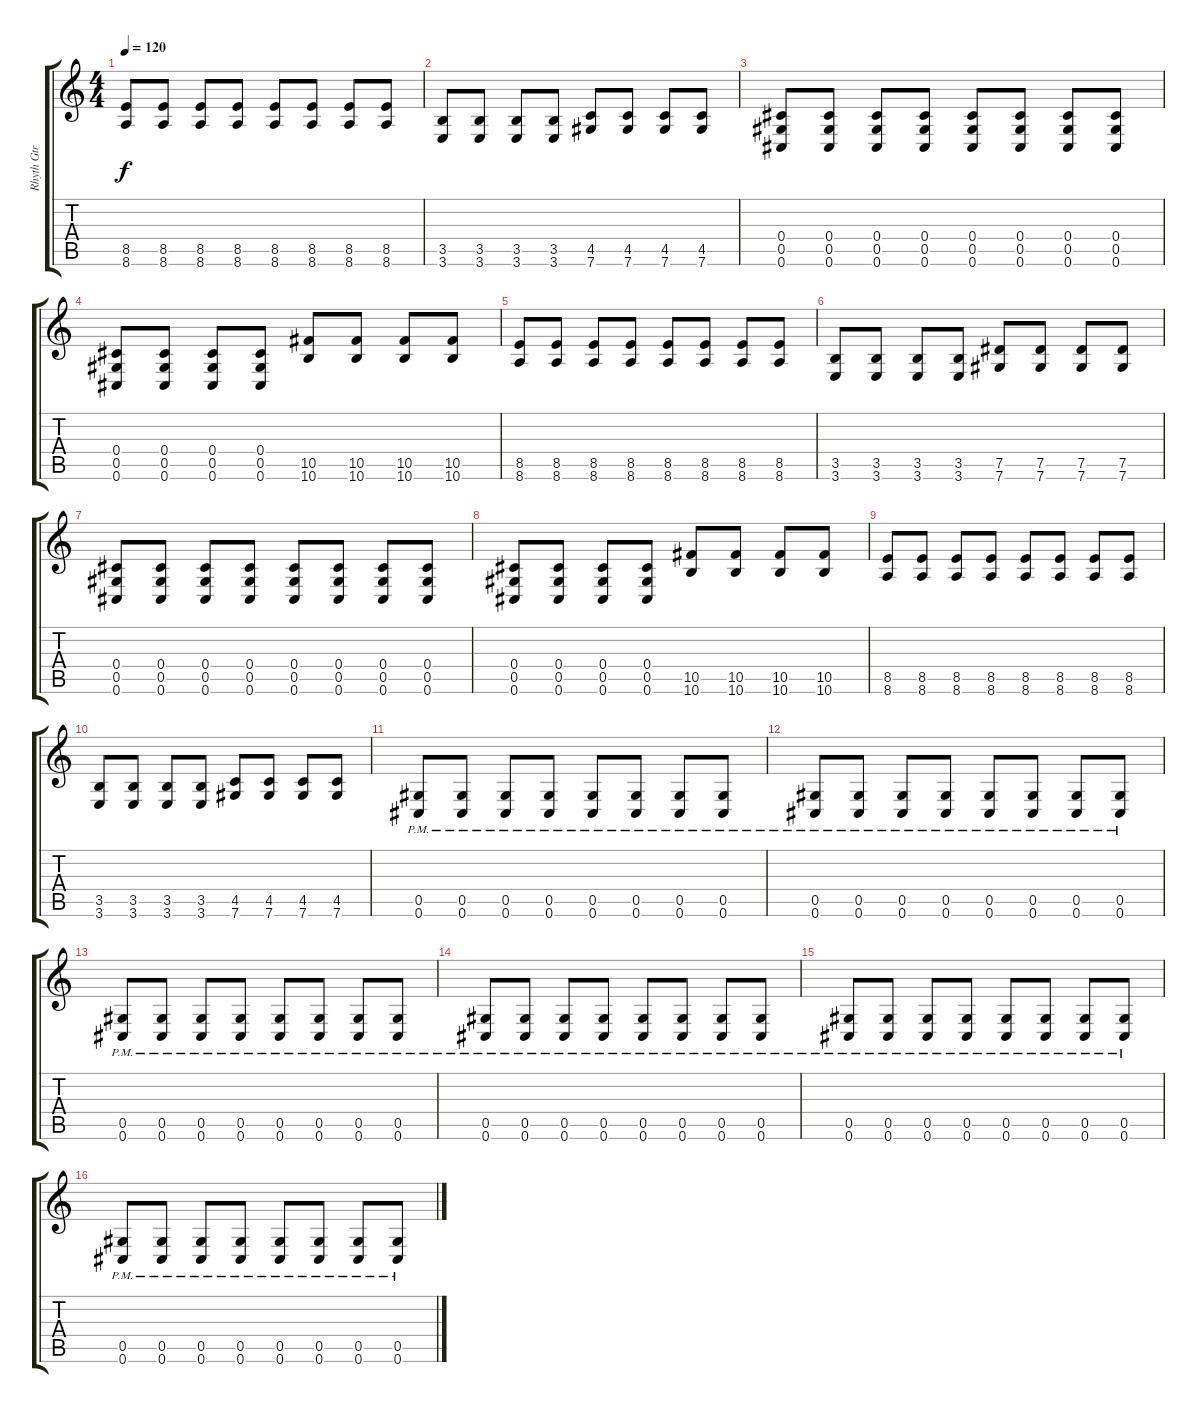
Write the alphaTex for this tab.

\track ("Rhyth Gtr R" "Rhyth Gtr ") {instrument overdrivenguitar}
\staff {score tabs}
\tuning (Eb4 Ab3 Gb3 Db3 Ab2 Db2) {hide}
\ts (4 4)
\tempo 120
\clef g2
\ks c
(8.5 8.6).8{dy f} (8.5 8.6).8 (8.5 8.6).8 (8.5 8.6).8 (8.5 8.6).8 (8.5 8.6).8 (8.5 8.6).8 (8.5 8.6).8 |
(3.5 3.6).8 (3.5 3.6).8 (3.5 3.6).8 (3.5 3.6).8 (4.5 7.6).8 (4.5 7.6).8 (4.5 7.6).8 (4.5 7.6).8 |
(0.4 0.5 0.6).8 (0.4 0.5 0.6).8 (0.4 0.5 0.6).8 (0.4 0.5 0.6).8 (0.4 0.5 0.6).8 (0.4 0.5 0.6).8 (0.4 0.5 0.6).8 (0.4 0.5 0.6).8 |
(0.4 0.5 0.6).8 (0.4 0.5 0.6).8 (0.4 0.5 0.6).8 (0.4 0.5 0.6).8 (10.5 10.6).8 (10.5 10.6).8 (10.5 10.6).8 (10.5 10.6).8 |
(8.5 8.6).8 (8.5 8.6).8 (8.5 8.6).8 (8.5 8.6).8 (8.5 8.6).8 (8.5 8.6).8 (8.5 8.6).8 (8.5 8.6).8 |
(3.5 3.6).8 (3.5 3.6).8 (3.5 3.6).8 (3.5 3.6).8 (7.5 7.6).8 (7.5 7.6).8 (7.5 7.6).8 (7.5 7.6).8 |
(0.4 0.5 0.6).8 (0.4 0.5 0.6).8 (0.4 0.5 0.6).8 (0.4 0.5 0.6).8 (0.4 0.5 0.6).8 (0.4 0.5 0.6).8 (0.4 0.5 0.6).8 (0.4 0.5 0.6).8 |
(0.4 0.5 0.6).8 (0.4 0.5 0.6).8 (0.4 0.5 0.6).8 (0.4 0.5 0.6).8 (10.5 10.6).8 (10.5 10.6).8 (10.5 10.6).8 (10.5 10.6).8 |
(8.5 8.6).8 (8.5 8.6).8 (8.5 8.6).8 (8.5 8.6).8 (8.5 8.6).8 (8.5 8.6).8 (8.5 8.6).8 (8.5 8.6).8 |
(3.5 3.6).8 (3.5 3.6).8 (3.5 3.6).8 (3.5 3.6).8 (4.5 7.6).8 (4.5 7.6).8 (4.5 7.6).8 (4.5 7.6).8 |
(0.5{pm} 0.6).8 (0.5{pm} 0.6).8 (0.5{pm} 0.6).8 (0.5{pm} 0.6).8 (0.5{pm} 0.6).8 (0.5{pm} 0.6).8 (0.5{pm} 0.6).8 (0.5{pm} 0.6).8 |
(0.5{pm} 0.6).8 (0.5{pm} 0.6).8 (0.5{pm} 0.6).8 (0.5{pm} 0.6).8 (0.5{pm} 0.6).8 (0.5{pm} 0.6).8 (0.5{pm} 0.6).8 (0.5{pm} 0.6).8 |
(0.5{pm} 0.6).8 (0.5{pm} 0.6).8 (0.5{pm} 0.6).8 (0.5{pm} 0.6).8 (0.5{pm} 0.6).8 (0.5{pm} 0.6).8 (0.5{pm} 0.6).8 (0.5{pm} 0.6).8 |
(0.5{pm} 0.6).8 (0.5{pm} 0.6).8 (0.5{pm} 0.6).8 (0.5{pm} 0.6).8 (0.5{pm} 0.6).8 (0.5{pm} 0.6).8 (0.5{pm} 0.6).8 (0.5{pm} 0.6).8 |
(0.5{pm} 0.6).8 (0.5{pm} 0.6).8 (0.5{pm} 0.6).8 (0.5{pm} 0.6).8 (0.5{pm} 0.6).8 (0.5{pm} 0.6).8 (0.5{pm} 0.6).8 (0.5{pm} 0.6).8 |
(0.5{pm} 0.6).8 (0.5{pm} 0.6).8 (0.5{pm} 0.6).8 (0.5{pm} 0.6).8 (0.5{pm} 0.6).8 (0.5{pm} 0.6).8 (0.5{pm} 0.6).8 (0.5{pm} 0.6).8
